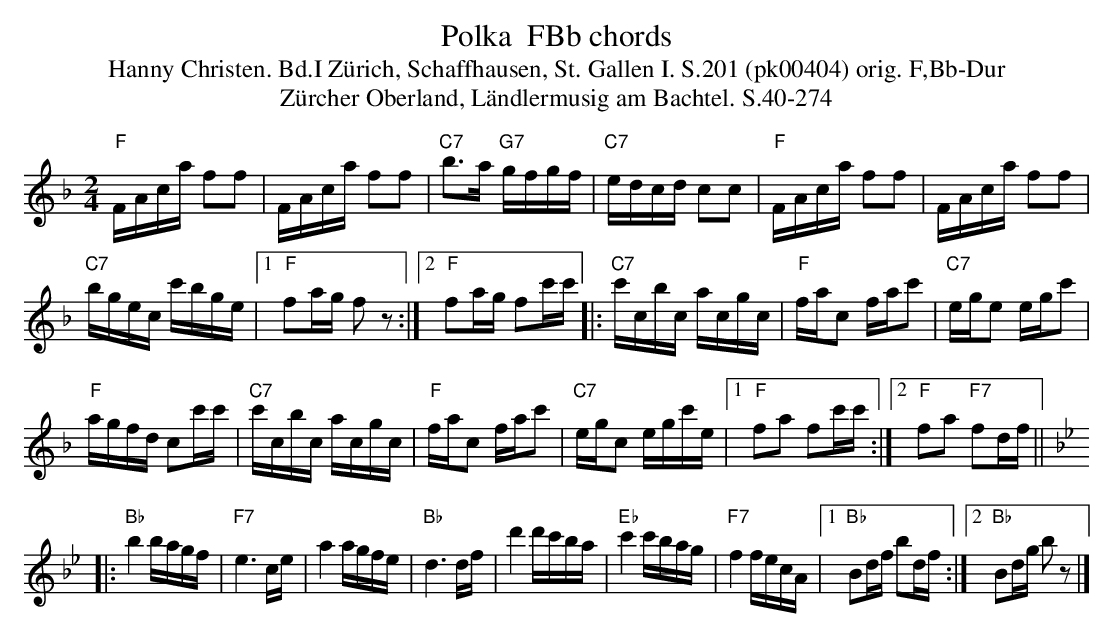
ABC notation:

X:1
T: Polka  FBb chords
T:Hanny Christen. Bd.I Z\"urich, Schaffhausen, St. Gallen I. S.201 (pk00404) orig. F,Bb-Dur
T: Z\"urcher Oberland, L\"andlermusig am Bachtel. S.40-274
M:2/4
L:1/16
K:F %%MIDI gchordon
"F"FAca f2f2 | FAca f2f2 | "C7"b3a "G7"gfgf | "C7"edcd c2c2 | "F"FAca f2f2 | FAca f2f2 |
"C7"bgec c'bge |1 "F"f2ag f2z2 :|2 "F"f2ag f2c'c' |: "C7"c'cbc acgc | "F"fac2 fac'2 | "C7"ege2 egc'2 |
"F"agfd c2c'c' | "C7"c'cbc acgc | "F"fac2 fac'2 | "C7"egc2 egc'e |1 "F"f2a2 f2c'c' :|2 "F"f2a2 "F7"f2df || [K:Bb]
|: "Bb"b4bagf | "F7"e6ce | a4 agfe | "Bb"d6df | d'4d'c'ba | "Eb"c'4c'bag | "F7"f4 fecA |1 "Bb"B2df b2df :|2 "Bb"B2dg b2z2 |]
